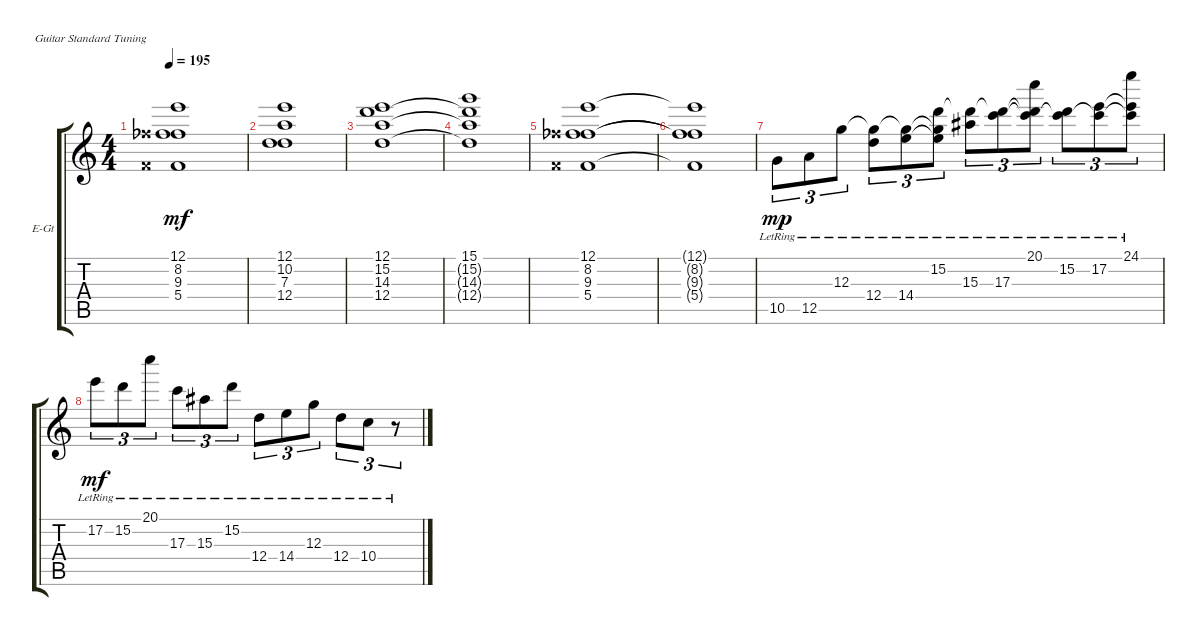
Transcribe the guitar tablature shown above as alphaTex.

\defaultSystemsLayout 4
\bracketExtendMode groupsimilarinstruments
\firstSystemTrackNameOrientation horizontal
\otherSystemsTrackNameOrientation horizontal
\track ("Organ1" "E-Gt") {instrument electricguitarclean}
\staff {score tabs}
\tuning (E4 B3 G3 D3 A2 E2)
\ts (4 4)
\tempo 195
\clef g2
\ks c
(12.1 5.4{acc x} 8.2{acc x} 9.3{acc b}).1{dy mf instrument electricguitarclean beam Down} |
(12.1 10.2 7.3 12.4).1{beam Down} |
(12.1 14.3 15.2 12.4).1{beam Down} |
(15.1 14.3{t} 15.2{t} 12.4{t}).1{beam Down} |
(12.1 5.4{acc x} 8.2{acc x} 9.3{acc b}).1{beam Down} |
(12.1{t} 8.2{t acc x} 9.3{t acc b} 5.4{t acc x}).1{beam Down} |
10.5{lr}.8{tu (3 2) dy mp beam Down} 12.5{lr}.8{tu (3 2) beam Down} 12.3{lr}.8{tu (3 2) beam Down} (12.4{lr} 12.3{lr t}).8{tu (3 2) beam Down} (14.4{lr} 12.3{lr t}).8{tu (3 2) beam Down} (15.2{lr} 14.4{lr t} 12.3{lr t}).8{tu (3 2) beam Down} (15.3{lr acc #} 15.2{lr t}).8{tu (3 2) beam Down} (17.3{lr} 15.2{lr t}).8{tu (3 2) beam Down} (20.1{lr} 17.3{lr t} 15.2{lr t}).8{tu (3 2) beam Down} (15.2{lr} 17.3{lr t}).8{tu (3 2) beam Down} (17.2{lr} 17.3{lr t}).8{tu (3 2) beam Down} (24.1{lr} 17.2{lr t} 17.3{lr t}).8{tu (3 2) beam Down} |
17.2{lr}.8{tu (3 2) dy mf beam Down} 15.2{lr}.8{tu (3 2) beam Down} 20.1{lr}.8{tu (3 2) beam Down} 17.3{lr}.8{tu (3 2) beam Down} 15.3{lr acc #}.8{tu (3 2) beam Down} 15.2{lr}.8{tu (3 2) beam Down} 12.4{lr}.8{tu (3 2) beam Down} 14.4{lr}.8{tu (3 2) beam Down} 12.3{lr}.8{tu (3 2) beam Down} 12.4{lr}.8{tu (3 2) beam Down} 10.4{lr}.8{tu (3 2) beam Down} r.8{tu (3 2) beam Down}
